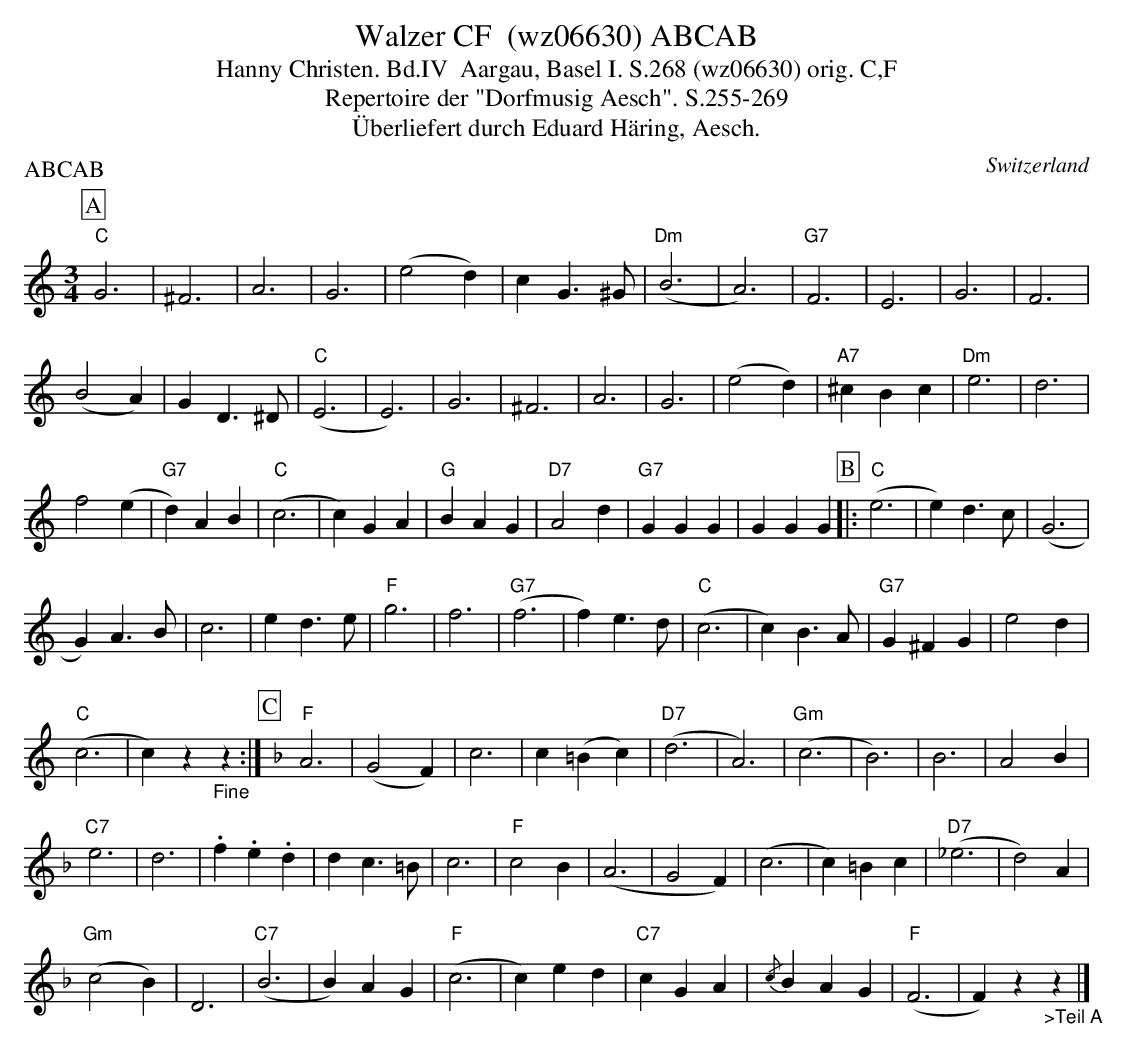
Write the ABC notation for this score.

X:1
T:Walzer CF  (wz06630) ABCAB
T:Hanny Christen. Bd.IV  Aargau, Basel I. S.268 (wz06630) orig. C,F
T: Repertoire der "Dorfmusig Aesch". S.255-269
T:Überliefert durch Eduard Häring, Aesch.
P:ABCAB
M:3/4
L:1/4
O:Switzerland
K:C major
[P:A] "C"G3 | ^F3 | A3 | G3 | (e2d) | cG>^G | ("Dm"B3 | A3) | "G7"F3 | E3 | G3 | F3 |
(B2A) | GD>^D | ("C"E3 | E3) | G3 | ^F3 | A3 | G3 | (e2d) | "A7"^cBc | "Dm"e3 | d3 |
f2(e | "G7"d)AB | ("C"c3 | c)GA | "G"BAG | "D7"A2d | "G7"GGG | GGG [P:B] |: ("C"e3 | e)d>c | (G3 |
G)A>B | c3 | ed>e |  "F"g3 | f3 | ("G7"f3 | f)e>d | ("C"c3 | c)B>A | "G7"G^FG | e2d |
("C"c3 | c)z"_Fine"z :| [P:C] [K:F] "F"A3 | (G2F) | c3 | c(=Bc) | ("D7"d3 | A3) | ("Gm"c3 | B3) | B3 | A2B |
"C7"e3 | d3 | .f.e.d | dc>=B | c3 | "F"c2B | (A3 | G2F) | (c3 | c)=Bc | ("D7"_e3 | d2)A |
("Gm"c2B) | D3 | ("C7"B3 | B)AG | ("F"c3 | c)ed | "C7"cGA | {/c}BAG | ("F"F3 | F)z"_>Teil A"z |]
